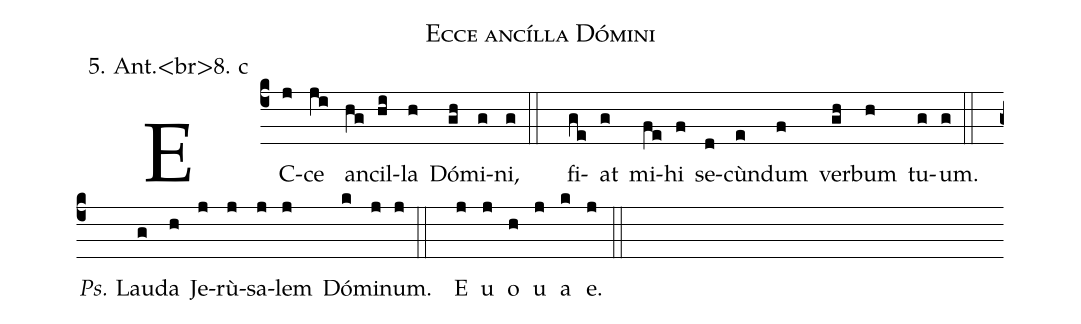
name: Ecce ancílla Dómini;
annotation:5. Ant.<br>8. c;
%%
(c4) EC(j)ce(ji) an(hg)cil(hi)la(h) Dó(gh)mi(g)ni,(g::) fi(ge)at(g) mi(fe)hi(f) se(d)cùn(e)dum(f) ver(gh)bum(h) tu(g)um.(g::)
<i>Ps.</i> Lau(g)da(h) Je(j)rù(j)sa(j)lem(j) Dó(k)mi(j)num.(j::) E(j) u(j) o(h) u(j) a(k) e.(j::)
